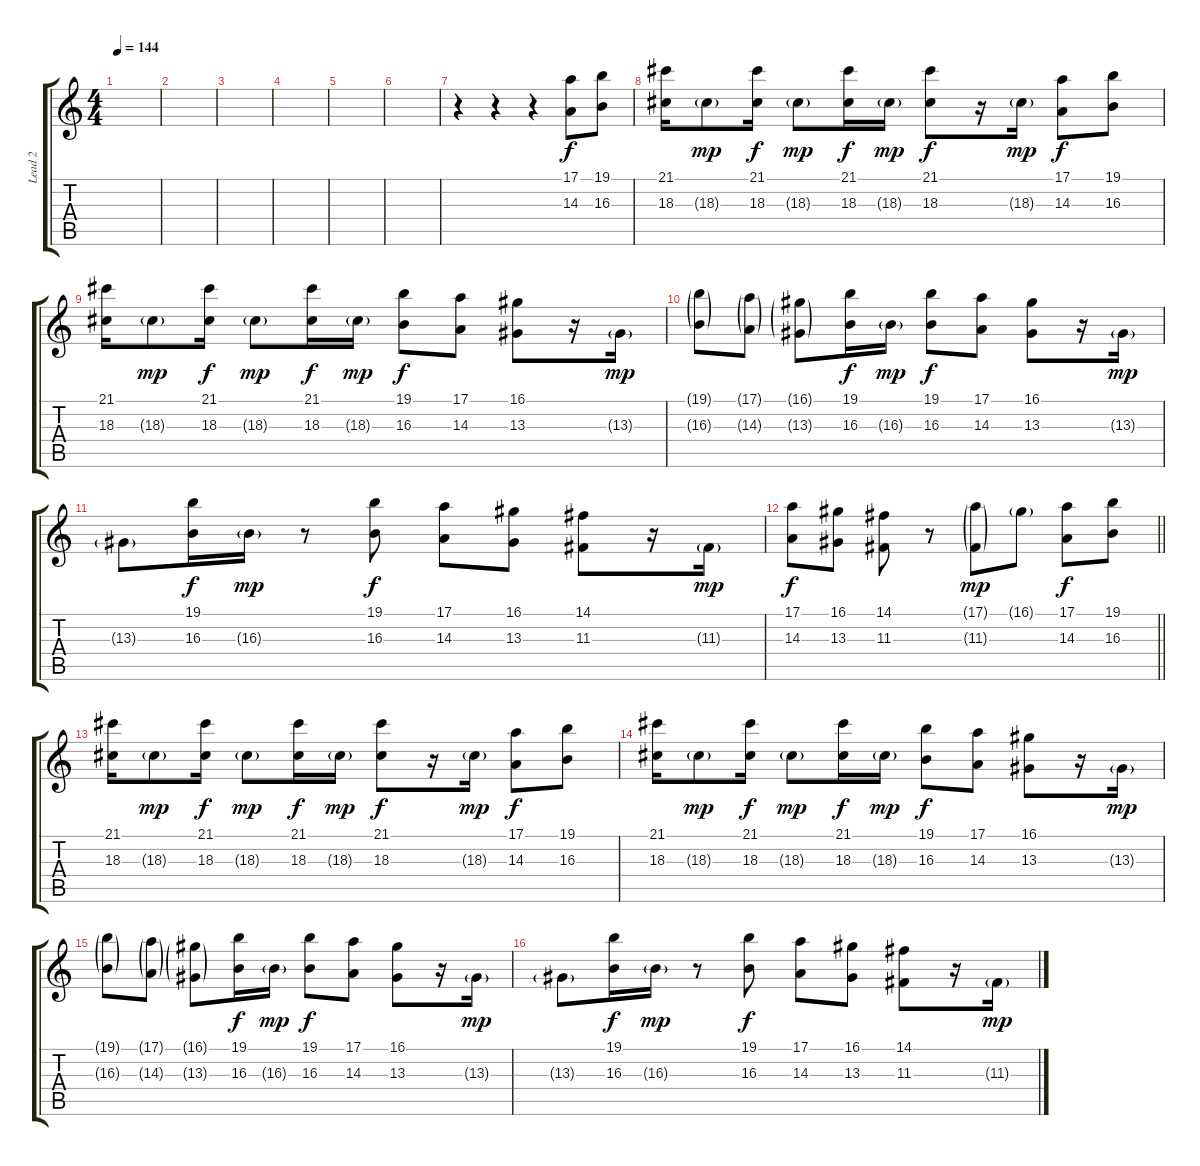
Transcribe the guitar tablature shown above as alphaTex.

\track ("Lead 2" "Lead 2") {instrument lead1square}
\staff {score tabs}
\tuning (E4 B3 G3 D3 A2 E2) {hide}
\ts (4 4)
\tempo 144
\clef g2
\ks c
|
|
|
|
|
|
r.4 r.4 r.4 (17.1 14.3).8 (19.1 16.3).8 |
(21.1 18.3).16 18.3{g}.8{dy mp} (21.1 18.3).16{dy f} 18.3{g}.8{dy mp} (21.1 18.3).16{dy f} 18.3{g}.16{dy mp} (21.1 18.3).8{dy f} r.16 18.3{g}.16{dy mp} (17.1 14.3).8{dy f} (19.1 16.3).8 |
(21.1 18.3).16 18.3{g}.8{dy mp} (21.1 18.3).16{dy f} 18.3{g}.8{dy mp} (21.1 18.3).16{dy f} 18.3{g}.16{dy mp} (19.1 16.3).8{dy f} (17.1 14.3).8 (16.1 13.3).8 r.16 13.3{g}.16{dy mp} |
(19.1{g} 16.3{g}).8 (17.1{g} 14.3{g}).8 (16.1{g} 13.3{g}).8 (19.1 16.3).16{dy f} 16.3{g}.16{dy mp} (19.1 16.3).8{dy f} (17.1 14.3).8 (16.1 13.3).8 r.16 13.3{g}.16{dy mp} |
13.3{g}.8 (19.1 16.3).16{dy f} 16.3{g}.16{dy mp} r.8 (19.1 16.3).8{dy f} (17.1 14.3).8 (16.1 13.3).8 (14.1 11.3).8 r.16 11.3{g}.16{dy mp} |
\barLineRight lightlight
(17.1 14.3).8{dy f} (16.1 13.3).8 (14.1 11.3).8 r.8 (17.1{g} 11.3{g}).8{dy mp} 16.1{g}.8 (17.1 14.3).8{dy f} (19.1 16.3).8 |
(21.1 18.3).16 18.3{g}.8{dy mp} (21.1 18.3).16{dy f} 18.3{g}.8{dy mp} (21.1 18.3).16{dy f} 18.3{g}.16{dy mp} (21.1 18.3).8{dy f} r.16 18.3{g}.16{dy mp} (17.1 14.3).8{dy f} (19.1 16.3).8 |
(21.1 18.3).16 18.3{g}.8{dy mp} (21.1 18.3).16{dy f} 18.3{g}.8{dy mp} (21.1 18.3).16{dy f} 18.3{g}.16{dy mp} (19.1 16.3).8{dy f} (17.1 14.3).8 (16.1 13.3).8 r.16 13.3{g}.16{dy mp} |
(19.1{g} 16.3{g}).8 (17.1{g} 14.3{g}).8 (16.1{g} 13.3{g}).8 (19.1 16.3).16{dy f} 16.3{g}.16{dy mp} (19.1 16.3).8{dy f} (17.1 14.3).8 (16.1 13.3).8 r.16 13.3{g}.16{dy mp} |
13.3{g}.8 (19.1 16.3).16{dy f} 16.3{g}.16{dy mp} r.8 (19.1 16.3).8{dy f} (17.1 14.3).8 (16.1 13.3).8 (14.1 11.3).8 r.16 11.3{g}.16{dy mp}
